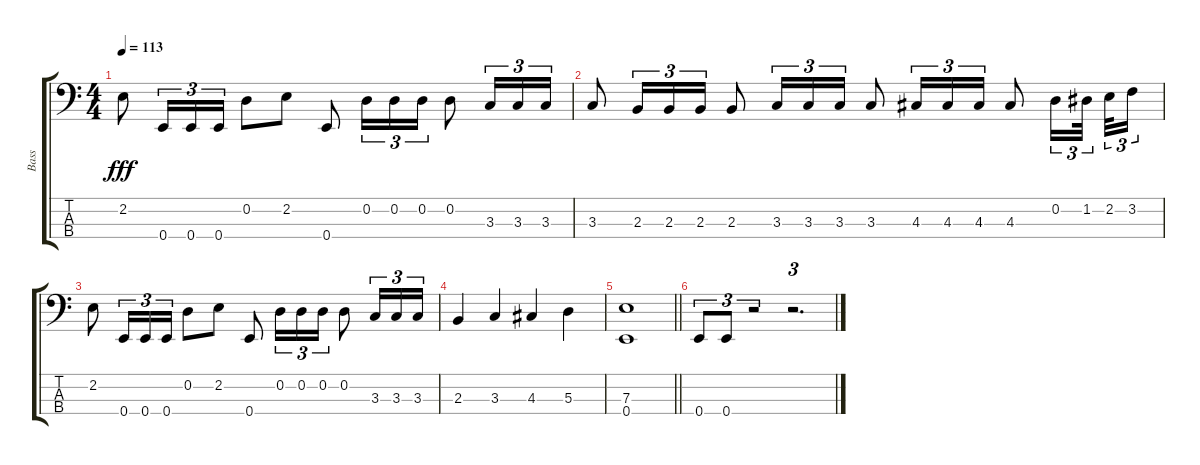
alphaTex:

\track ("Bass" "Bass") {instrument electricbassfinger}
\staff {score tabs}
\tuning (G2 D2 A1 E1) {hide}
\ts (4 4)
\tempo 113
\clef f4
\ks c
2.2.8{dy fff} 0.4.16{tu (3 2)} 0.4.16{tu (3 2)} 0.4.16{tu (3 2)} 0.2.8 2.2.8 0.4.8 0.2.16{tu (3 2)} 0.2.16{tu (3 2)} 0.2.16{tu (3 2)} 0.2.8 3.3.16{tu (3 2)} 3.3.16{tu (3 2)} 3.3.16{tu (3 2)} |
3.3.8 2.3.16{tu (3 2)} 2.3.16{tu (3 2)} 2.3.16{tu (3 2)} 2.3.8 3.3.16{tu (3 2)} 3.3.16{tu (3 2)} 3.3.16{tu (3 2)} 3.3.8 4.3.16{tu (3 2)} 4.3.16{tu (3 2)} 4.3.16{tu (3 2)} 4.3.8 0.2.16{tu (3 2)} 1.2.32{tu (3 2) beam splitsecondary} 2.2.32{tu (3 2)} 3.2.16{tu (3 2)} |
2.2.8 0.4.16{tu (3 2)} 0.4.16{tu (3 2)} 0.4.16{tu (3 2)} 0.2.8 2.2.8 0.4.8 0.2.16{tu (3 2)} 0.2.16{tu (3 2)} 0.2.16{tu (3 2)} 0.2.8 3.3.16{tu (3 2)} 3.3.16{tu (3 2)} 3.3.16{tu (3 2)} |
2.3.4 3.3.4 4.3.4 5.3.4 |
\barLineRight lightlight
(7.3 0.4).1 |
0.4.8{tu (3 2)} 0.4.8{tu (3 2)} r.2{tu (3 2)} r.2{d tu (3 2)}
